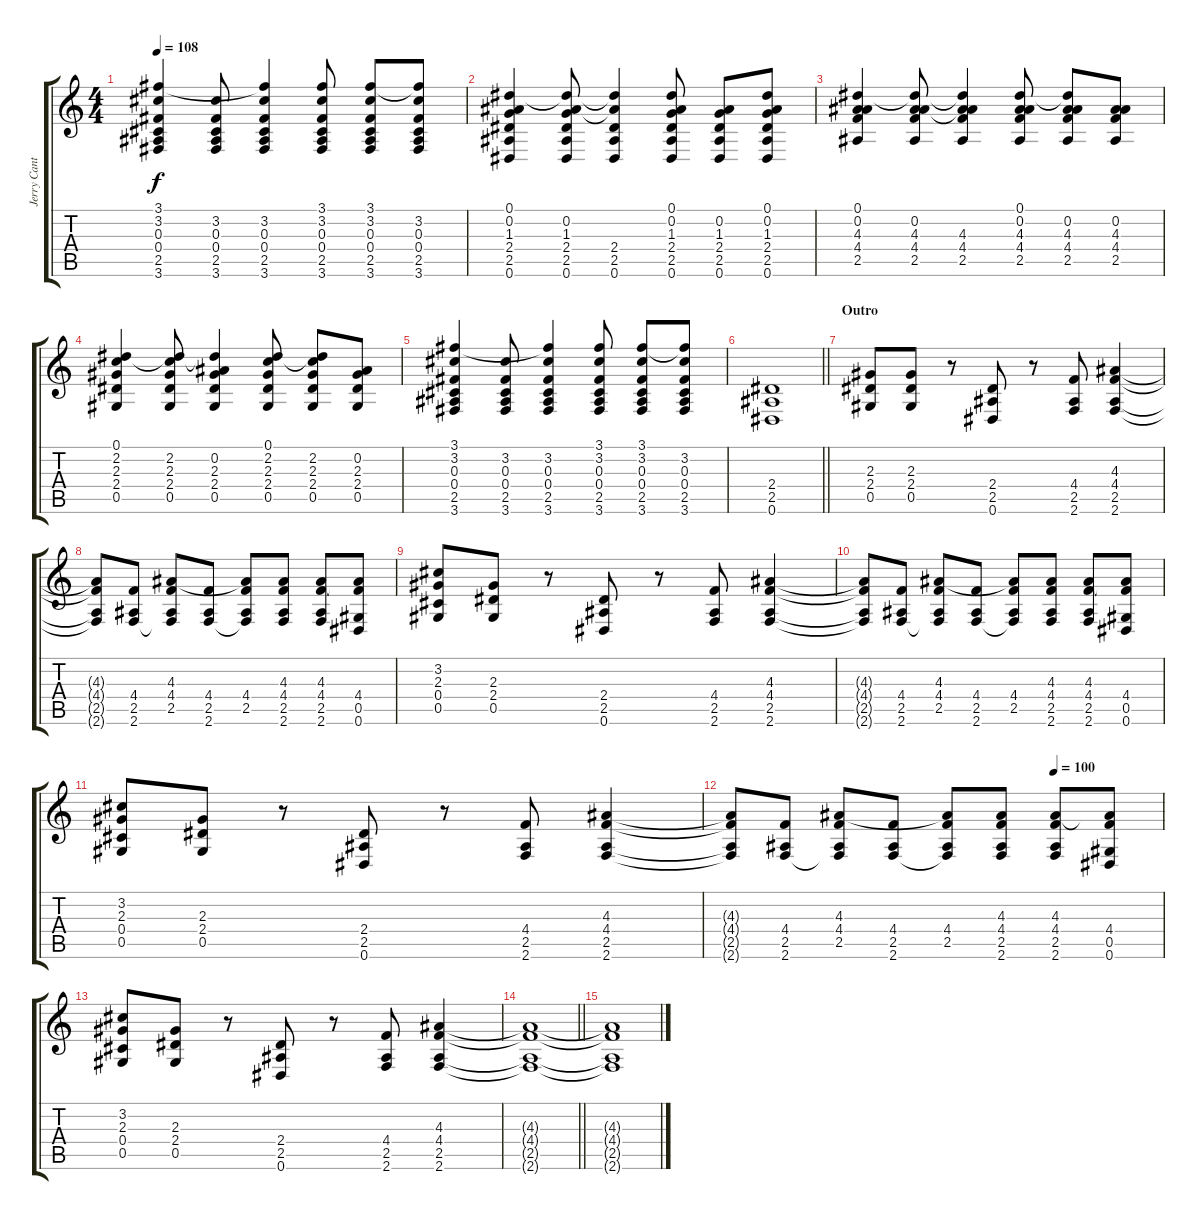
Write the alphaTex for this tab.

\track ("Jerry Cantrell " "Jerry Cant") {instrument acousticguitarnylon}
\staff {score tabs}
\tuning (Eb4 Bb3 Gb3 Db3 Ab2 Eb2) {hide}
\ts (4 4)
\tempo 108
\clef g2
\ks c
(3.1 3.2 0.3 0.4 2.5 3.6).4{dy f} (3.2 0.3 0.4 2.5 3.6).8 (3.1{t} 3.2 0.3 0.4 2.5 3.6).4 (3.1 3.2 0.3 0.4 2.5 3.6).8 (3.1 3.2 0.3 0.4 2.5 3.6).8 (3.1{t} 3.2 0.3 0.4 2.5 3.6).8 |
(0.1 0.2 1.3 2.4 2.5 0.6).4 (0.1{t} 0.2 1.3 2.4 2.5 0.6).8 (0.1{t} 0.2{t} 2.4 2.5 0.6).4 (0.1 0.2 1.3 2.4 2.5 0.6).8 (0.2 1.3 2.4 2.5 0.6).8 (0.1 0.2 1.3 2.4 2.5 0.6).8 |
(0.1 0.2 4.3 4.4 2.5).4 (0.1{t} 0.2 4.3 4.4 2.5).8 (0.1{t} 0.2{t} 4.3 4.4 2.5).4 (0.1 0.2 4.3 4.4 2.5).8 (0.1{t} 0.2 4.3 4.4 2.5).8 (0.2 4.3 4.4 2.5).8 |
(0.1 2.2 2.3 2.4 0.5).4 (0.1{t} 2.2 2.3 2.4 0.5).8 (0.1{t} 0.2 2.3 2.4 0.5).4 (0.1 2.2 2.3 2.4 0.5).8 (0.1{t} 2.2 2.3 2.4 0.5).8 (0.2 2.3 2.4 0.5).8 |
(3.1 3.2 0.3 0.4 2.5 3.6).4 (3.2 0.3 0.4 2.5 3.6).8 (3.1{t} 3.2 0.3 0.4 2.5 3.6).4 (3.1 3.2 0.3 0.4 2.5 3.6).8 (3.1 3.2 0.3 0.4 2.5 3.6).8 (3.1{t} 3.2 0.3 0.4 2.5 3.6).8 |
\barLineRight lightlight
(2.4 2.5 0.6).1 |
\section ("" "Outro")
(2.3 2.4 0.5).8 (2.3 2.4 0.5).8 r.8 (2.4 2.5 0.6).8 r.8 (4.4 2.5 2.6).8 (4.3 4.4 2.5 2.6).4 |
(4.3{t} 4.4{t} 2.5{t} 2.6{t}).8 (4.4 2.5 2.6).8 (4.3 4.4 2.5 2.6{t}).8 (4.4 2.5 2.6).8 (4.3{t} 4.4 2.5 2.6{t}).8 (4.3 4.4 2.5 2.6).8 (4.3 4.4 2.5 2.6).8 (4.3{t} 4.4 0.5 0.6).8 |
(3.2 2.3 0.4 0.5).8 (2.3 2.4 0.5).8 r.8 (2.4 2.5 0.6).8 r.8 (4.4 2.5 2.6).8 (4.3 4.4 2.5 2.6).4 |
(4.3{t} 4.4{t} 2.5{t} 2.6{t}).8 (4.4 2.5 2.6).8 (4.3 4.4 2.5 2.6{t}).8 (4.4 2.5 2.6).8 (4.3{t} 4.4 2.5 2.6{t}).8 (4.3 4.4 2.5 2.6).8 (4.3 4.4 2.5 2.6).8 (4.3{t} 4.4 0.5 0.6).8 |
(3.2 2.3 0.4 0.5).8 (2.3 2.4 0.5).8 r.8 (2.4 2.5 0.6).8 r.8 (4.4 2.5 2.6).8 (4.3 4.4 2.5 2.6).4 |
\tempo (100 0.75)
(4.3{t} 4.4{t} 2.5{t} 2.6{t}).8 (4.4 2.5 2.6).8 (4.3 4.4 2.5 2.6{t}).8 (4.4 2.5 2.6).8 (4.3{t} 4.4 2.5 2.6{t}).8 (4.3 4.4 2.5 2.6).8 (4.3 4.4 2.5 2.6).8 (4.3{t} 4.4 0.5 0.6).8 |
(3.2 2.3 0.4 0.5).8 (2.3 2.4 0.5).8 r.8 (2.4 2.5 0.6).8 r.8 (4.4 2.5 2.6).8 (4.3 4.4 2.5 2.6).4 |
\barLineRight lightlight
(4.3{t} 4.4{t} 2.5{t} 2.6{t}).1 |
(4.3{t} 4.4{t} 2.5{t} 2.6{t}).1
